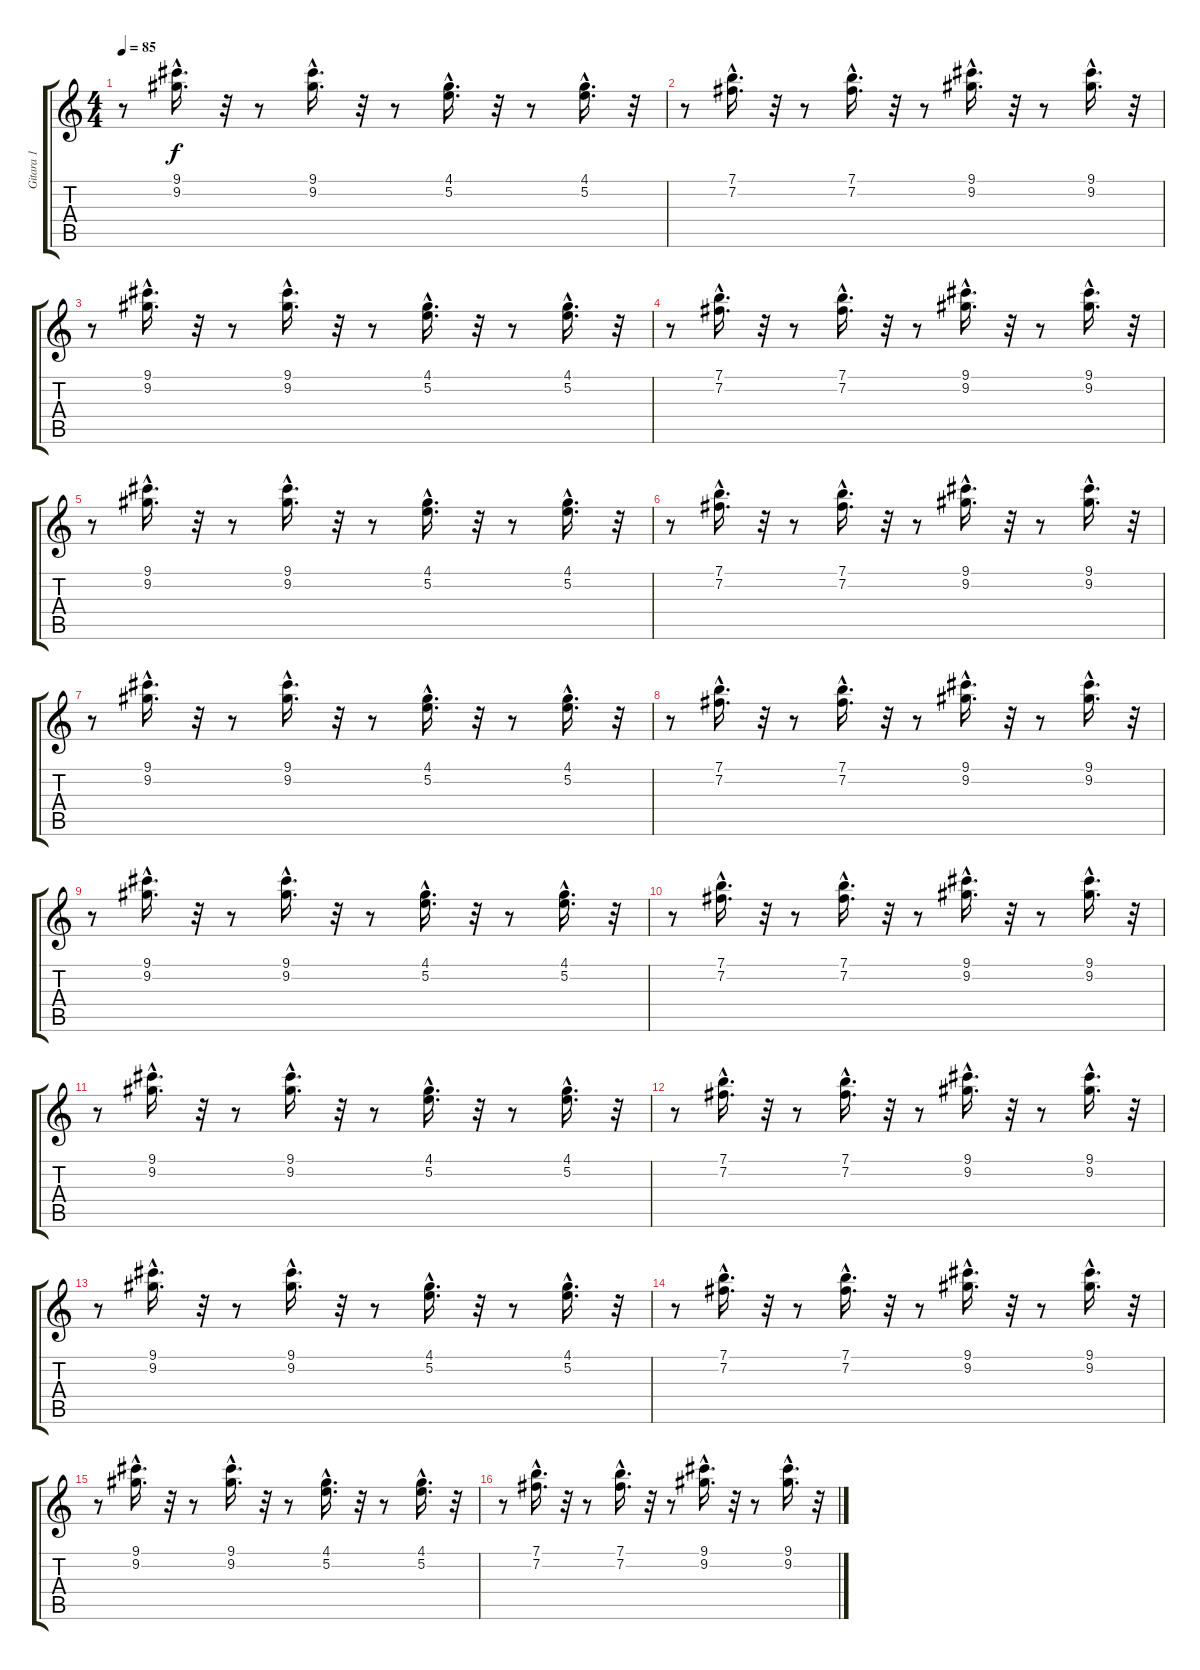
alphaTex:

\track ("Gitara 1" "Gitara 1") {instrument electricguitarclean}
\staff {score tabs}
\tuning (E4 B3 G3 D3 A2 E2) {hide}
\ts (4 4)
\tempo 85
\clef g2
\ks c
r.8{dy f instrument electricguitarclean} (9.1{hac} 9.2{hac}).16{d} r.32 r.8 (9.1{hac} 9.2{hac}).16{d} r.32 r.8 (4.1{hac} 5.2{hac}).16{d} r.32 r.8 (4.1{hac} 5.2{hac}).16{d} r.32 |
r.8 (7.1{hac} 7.2{hac}).16{d} r.32 r.8 (7.1{hac} 7.2{hac}).16{d} r.32 r.8 (9.1{hac} 9.2{hac}).16{d} r.32 r.8 (9.1{hac} 9.2{hac}).16{d} r.32 |
r.8 (9.1{hac} 9.2{hac}).16{d} r.32 r.8 (9.1{hac} 9.2{hac}).16{d} r.32 r.8 (4.1{hac} 5.2{hac}).16{d} r.32 r.8 (4.1{hac} 5.2{hac}).16{d} r.32 |
r.8 (7.1{hac} 7.2{hac}).16{d} r.32 r.8 (7.1{hac} 7.2{hac}).16{d} r.32 r.8 (9.1{hac} 9.2{hac}).16{d} r.32 r.8 (9.1{hac} 9.2{hac}).16{d} r.32 |
r.8 (9.1{hac} 9.2{hac}).16{d} r.32 r.8 (9.1{hac} 9.2{hac}).16{d} r.32 r.8 (4.1{hac} 5.2{hac}).16{d} r.32 r.8 (4.1{hac} 5.2{hac}).16{d} r.32 |
r.8 (7.1{hac} 7.2{hac}).16{d} r.32 r.8 (7.1{hac} 7.2{hac}).16{d} r.32 r.8 (9.1{hac} 9.2{hac}).16{d} r.32 r.8 (9.1{hac} 9.2{hac}).16{d} r.32 |
r.8 (9.1{hac} 9.2{hac}).16{d} r.32 r.8 (9.1{hac} 9.2{hac}).16{d} r.32 r.8 (4.1{hac} 5.2{hac}).16{d} r.32 r.8 (4.1{hac} 5.2{hac}).16{d} r.32 |
r.8 (7.1{hac} 7.2{hac}).16{d} r.32 r.8 (7.1{hac} 7.2{hac}).16{d} r.32 r.8 (9.1{hac} 9.2{hac}).16{d} r.32 r.8 (9.1{hac} 9.2{hac}).16{d} r.32 |
r.8 (9.1{hac} 9.2{hac}).16{d} r.32 r.8 (9.1{hac} 9.2{hac}).16{d} r.32 r.8 (4.1{hac} 5.2{hac}).16{d} r.32 r.8 (4.1{hac} 5.2{hac}).16{d} r.32 |
r.8 (7.1{hac} 7.2{hac}).16{d} r.32 r.8 (7.1{hac} 7.2{hac}).16{d} r.32 r.8 (9.1{hac} 9.2{hac}).16{d} r.32 r.8 (9.1{hac} 9.2{hac}).16{d} r.32 |
r.8 (9.1{hac} 9.2{hac}).16{d} r.32 r.8 (9.1{hac} 9.2{hac}).16{d} r.32 r.8 (4.1{hac} 5.2{hac}).16{d} r.32 r.8 (4.1{hac} 5.2{hac}).16{d} r.32 |
r.8 (7.1{hac} 7.2{hac}).16{d} r.32 r.8 (7.1{hac} 7.2{hac}).16{d} r.32 r.8 (9.1{hac} 9.2{hac}).16{d} r.32 r.8 (9.1{hac} 9.2{hac}).16{d} r.32 |
r.8 (9.1{hac} 9.2{hac}).16{d} r.32 r.8 (9.1{hac} 9.2{hac}).16{d} r.32 r.8 (4.1{hac} 5.2{hac}).16{d} r.32 r.8 (4.1{hac} 5.2{hac}).16{d} r.32 |
r.8 (7.1{hac} 7.2{hac}).16{d} r.32 r.8 (7.1{hac} 7.2{hac}).16{d} r.32 r.8 (9.1{hac} 9.2{hac}).16{d} r.32 r.8 (9.1{hac} 9.2{hac}).16{d} r.32 |
r.8 (9.1{hac} 9.2{hac}).16{d} r.32 r.8 (9.1{hac} 9.2{hac}).16{d} r.32 r.8 (4.1{hac} 5.2{hac}).16{d} r.32 r.8 (4.1{hac} 5.2{hac}).16{d} r.32 |
r.8 (7.1{hac} 7.2{hac}).16{d} r.32 r.8 (7.1{hac} 7.2{hac}).16{d} r.32 r.8 (9.1{hac} 9.2{hac}).16{d} r.32 r.8 (9.1{hac} 9.2{hac}).16{d} r.32
